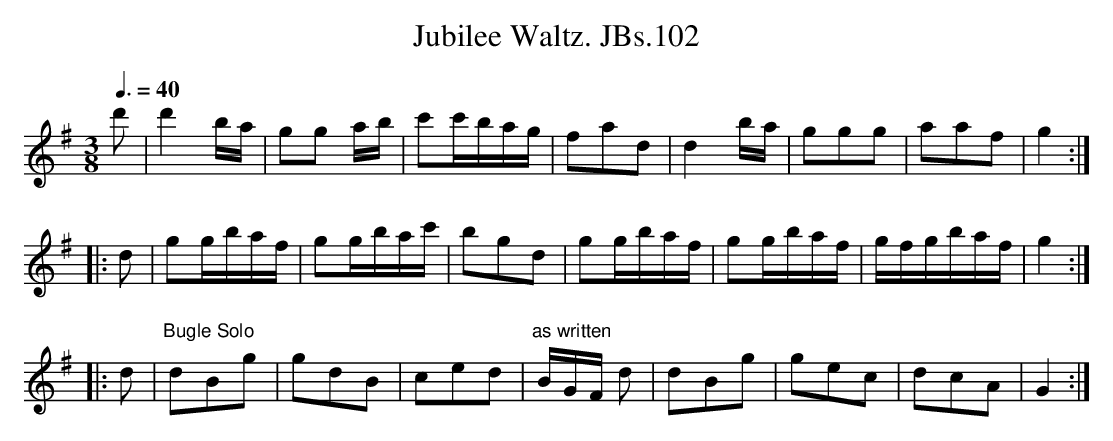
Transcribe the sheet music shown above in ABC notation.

X:1
T:Jubilee Waltz. JBs.102
M:3/8
L:1/8
Q:3/8=40
K:G major
d'|d'2 b/a/|gg a/b/|c'c'/b/a/g/|fad|d2b/a/|ggg|aaf|g2:|!
|:d|gg/b/a/f/|gg/b/a/c'/|bgd|gg/b/a/f/|gg/b/a/f/|g/f/g/b/a/f/|g2:|!
|:d|"Bugle Solo"dBg|gdB|ced|"as written"B/G/F/ d|dBg|gec|dcA|G2:|
